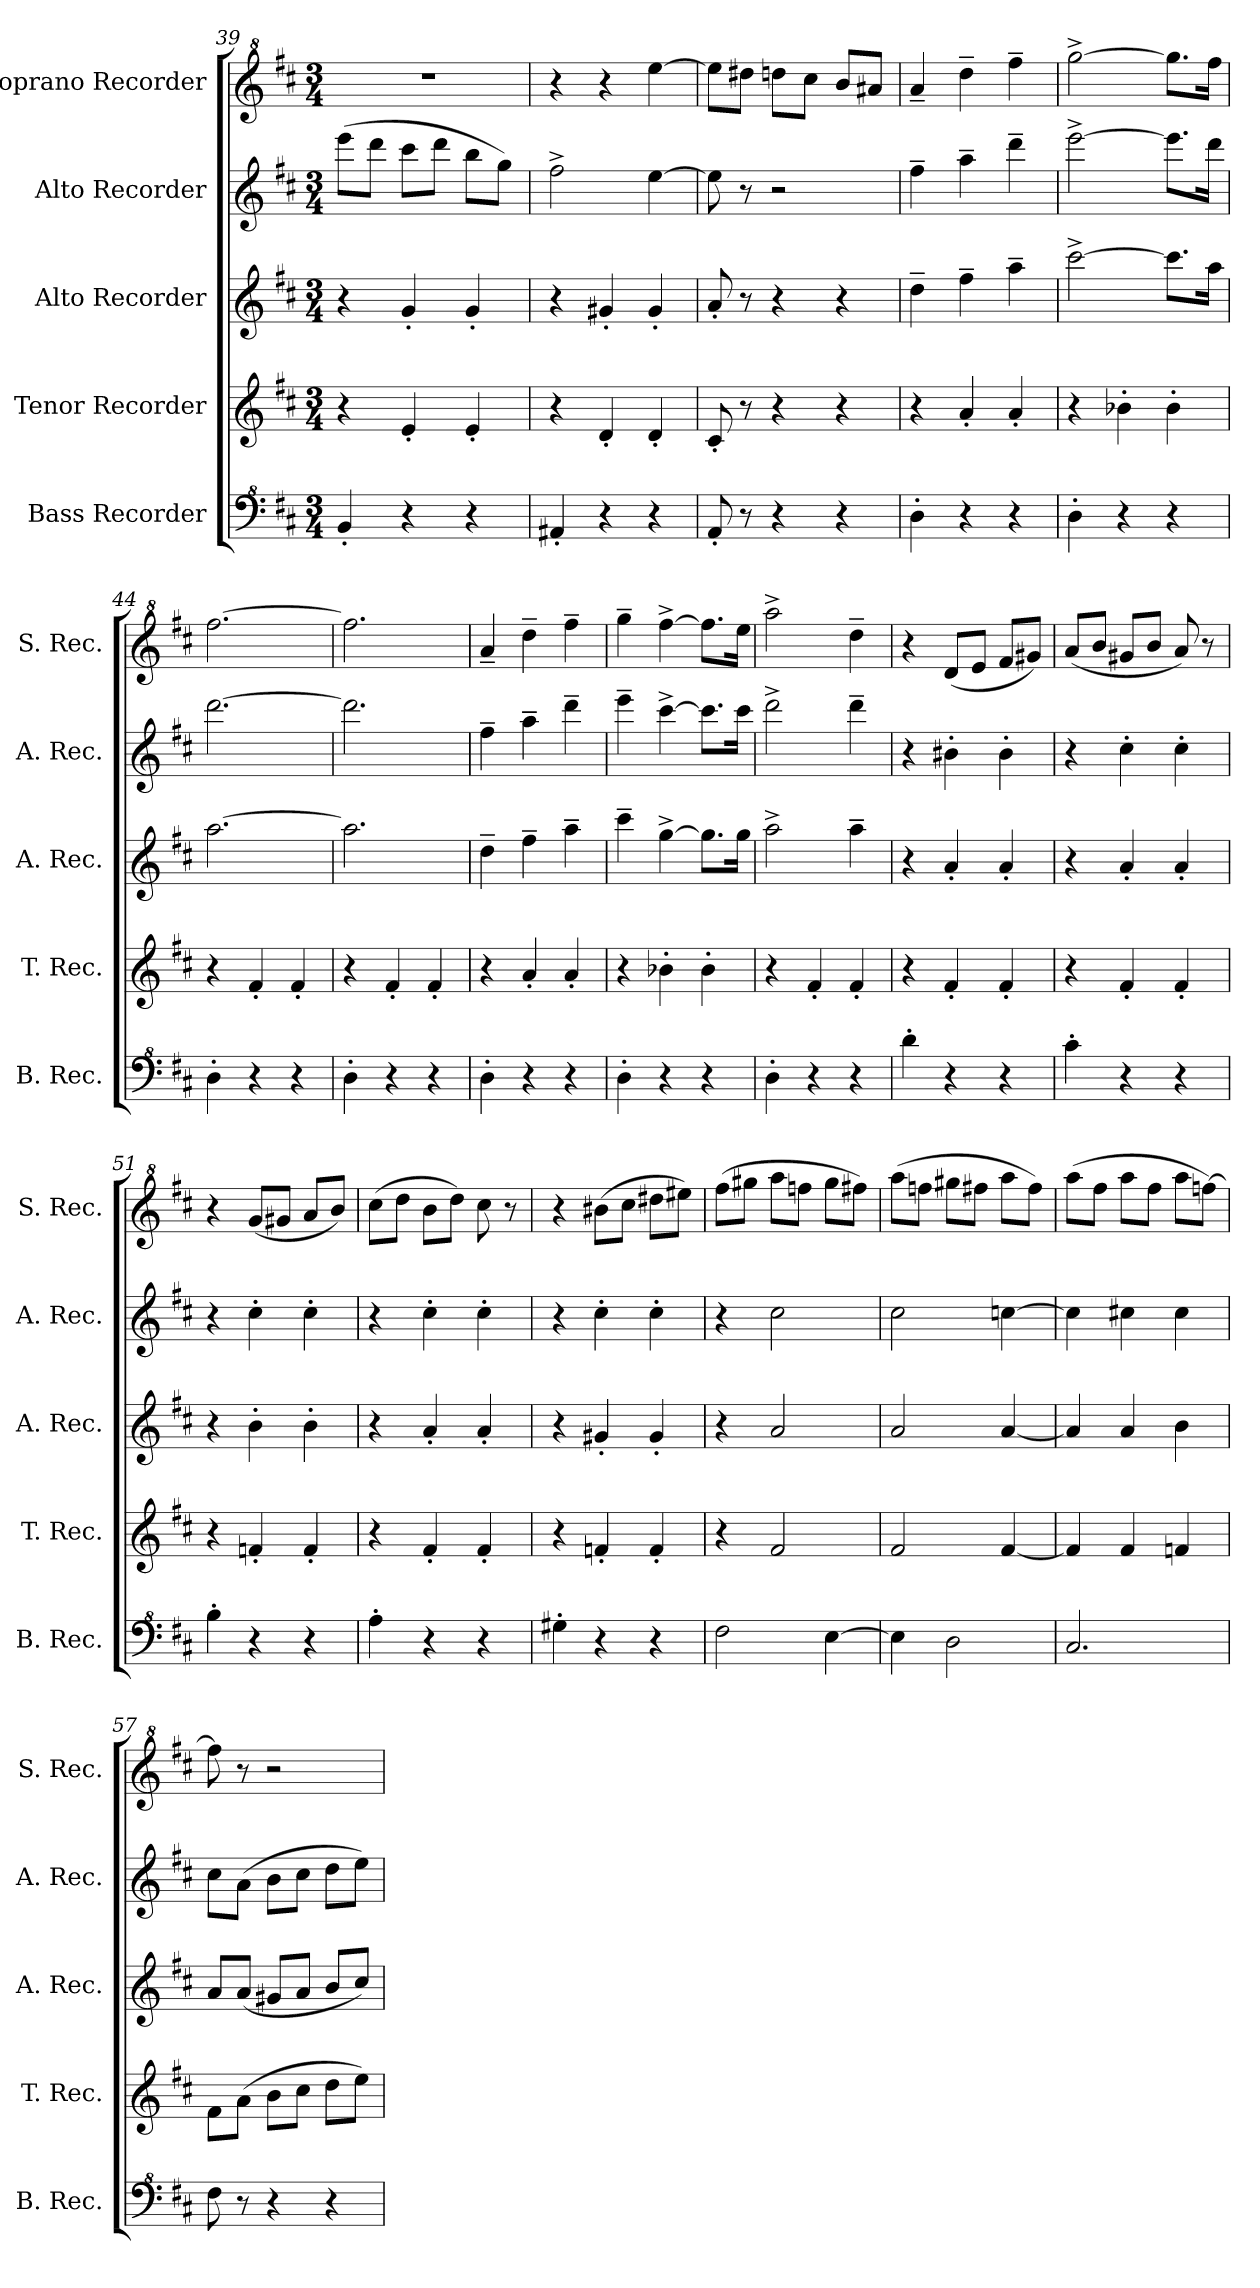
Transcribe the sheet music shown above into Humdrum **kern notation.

**kern	**kern	**kern	**kern	**kern
*part5	*part4	*part3	*part2	*part1
*staff5	*staff4	*staff3	*staff2	*staff1
*I"Bass Recorder	*I"Tenor Recorder	*I"Alto Recorder	*I"Alto Recorder	*I"Soprano Recorder
*I'B. Rec.	*I'T. Rec.	*I'A. Rec.	*I'A. Rec.	*I'S. Rec.
*clefF^4	*clefG2	*clefG2	*clefG2	*clefG^2
*k[f#c#]	*k[f#c#]	*k[f#c#]	*k[f#c#]	*k[f#c#]
*M3/4	*M3/4	*M3/4	*M3/4	*M3/4
=39	=39	=39	=39	=39
4B'/	4r	4r	(>8eee\L	2.r
.	.	.	8ddd\J	.
4r	4e'/	4g'/	8ccc#\L	.
.	.	.	8ddd\J	.
4r	4e'/	4g'/	8bb\L	.
.	.	.	8gg\J)	.
=40	=40	=40	=40	=40
4A#X'/	4r	4r	2ff#^\	4r
4r	4d'/	4g#X'/	.	4r
4r	4d'/	4g#'/	[4ee\	[4eee\
=41	=41	=41	=41	=41
8A'/	8c#'/	8a'/	8ee\]	8eee\L]
8r	8r	8r	8r	8ddd#X\J
4r	4r	4r	2r	8dddn\L
.	.	.	.	8ccc#\J
4r	4r	4r	.	8bb/L
.	.	.	.	8aa#X/J
=42	=42	=42	=42	=42
4d'\	4r	4dd~\	4ff#~\	4aa~/
4r	4a'/	4ff#~\	4aa~\	4ddd~\
4r	4a'/	4aa~\	4ddd~\	4fff#~\
=43	=43	=43	=43	=43
4d'\	4r	[2ccc#^\	[2eee^\	[2ggg^\
4r	4b-X'\	.	.	.
4r	4b-'\	8.ccc#\L]	8.eee\L]	8.ggg\L]
.	.	16aa\Jk	16ddd\Jk	16fff#\Jk
=44	=44	=44	=44	=44
4d'\	4r	[2.aa\	[2.ddd\	[2.fff#\
4r	4f#'/	.	.	.
4r	4f#'/	.	.	.
=45	=45	=45	=45	=45
4d'\	4r	2.aa\]	2.ddd\]	2.fff#\]
4r	4f#'/	.	.	.
4r	4f#'/	.	.	.
!!LO:PB:g=z
=46	=46	=46	=46	=46
4d'\	4r	4dd~\	4ff#~\	4aa~/
4r	4a'/	4ff#~\	4aa~\	4ddd~\
4r	4a'/	4aa~\	4ddd~\	4fff#~\
=47	=47	=47	=47	=47
4d'\	4r	4ccc#~\	4eee~\	4ggg~\
4r	4b-X'\	[4gg^\	[4ccc#^\	[4fff#^\
4r	4b-'\	8.gg\L]	8.ccc#\L]	8.fff#\L]
.	.	16gg\Jk	16ccc#\Jk	16eee\Jk
=48	=48	=48	=48	=48
4d'\	4r	2aa^\	2ddd^\	2aaa^\
4r	4f#'/	.	.	.
4r	4f#'/	4aa~\	4ddd~\	4ddd~\
=49	=49	=49	=49	=49
4dd'\	4r	4r	4r	4r
4r	4f#'/	4a'/	4b#X'\	(<8dd/L
.	.	.	.	8ee/J
4r	4f#'/	4a'/	4b#'\	8ff#/L
.	.	.	.	8gg#X/J)
=50	=50	=50	=50	=50
4cc#'\	4r	4r	4r	(<8aa/L
.	.	.	.	8bb/J
4r	4f#'/	4a'/	4cc#'\	8gg#X/L
.	.	.	.	8bb/J
4r	4f#'/	4a'/	4cc#'\	8aa/)
.	.	.	.	8r
=51	=51	=51	=51	=51
4b'\	4r	4r	4r	4r
4r	4fn'/	4b'\	4cc#'\	(<8gg/L
.	.	.	.	8gg#X/J
4r	4f'/	4b'\	4cc#'\	8aa/L
.	.	.	.	8bb/J)
=52	=52	=52	=52	=52
4a'\	4r	4r	4r	(>8ccc#\L
.	.	.	.	8ddd\J
4r	4f#'/	4a'/	4cc#'\	8bb\L
.	.	.	.	8ddd\J)
4r	4f#'/	4a'/	4cc#'\	8ccc#\
.	.	.	.	8r
=53	=53	=53	=53	=53
4g#X'\	4r	4r	4r	4r
4r	4fn'/	4g#X'/	4cc#'\	(>8bb#X\L
.	.	.	.	8ccc#\J
4r	4f'/	4g#'/	4cc#'\	8ddd#X\L
.	.	.	.	8eee#X\J)
=54	=54	=54	=54	=54
2f#\	4r	4r	4r	(>8fff#\L
.	.	.	.	8ggg#X\J
.	2f#/	2a/	2cc#\	8aaa\L
.	.	.	.	8fffn\J
[4e\	.	.	.	8ggg#\L
.	.	.	.	8fff#X\J)
=55	=55	=55	=55	=55
4e\]	2f#/	2a/	2cc#\	(>8aaa\L
.	.	.	.	8fffn\J
2d\	.	.	.	8ggg#X\L
.	.	.	.	8fff#X\J
.	[4f#/	[4a/	[4ccn\	8aaa\L
.	.	.	.	8fff#\J)
!!LO:LB:g=z
=56	=56	=56	=56	=56
2.c#/	4f#/]	4a/]	4cc\]	(>8aaa\L
.	.	.	.	8fff#\J
.	4f#/	4a/	4cc#X\	8aaa\L
.	.	.	.	8fff#\J
.	4fn/	4b\	4cc#\	8aaa\L
.	.	.	.	[8fffn\J)
=57	=57	=57	=57	=57
8f#\	8f#\L	8a/L	8cc#\L	8fff\]
8r	(>8a\J	(<8a/J	(>8a\J	8r
4r	8b\L	8g#X/L	8b\L	2r
.	8cc#\J	8a/J	8cc#\J	.
4r	8dd\L	8b/L	8dd\L	.
.	8ee\J)	8cc#/J)	8ee\J)	.
=	=	=	=	=
*-	*-	*-	*-	*-
